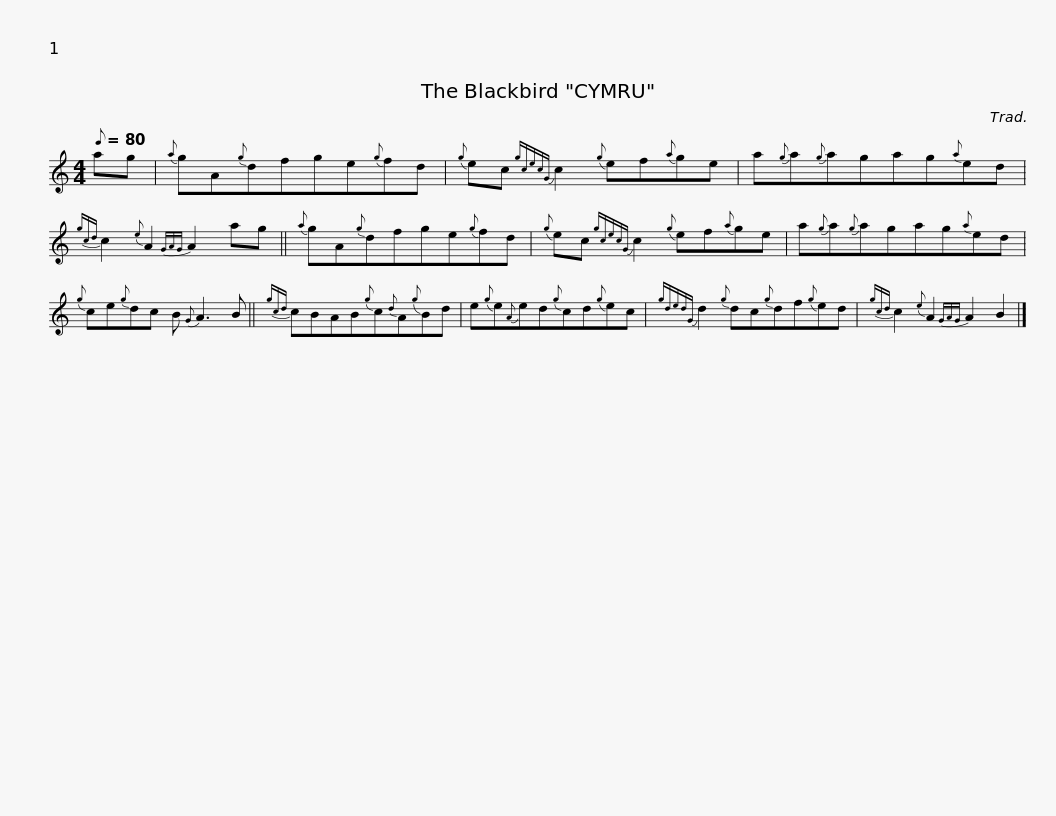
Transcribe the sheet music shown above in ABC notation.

X:1
L:1/8
Q:1/8=80
M:4/4
I:linebreak $
K:C
V:1 treble
V:1
 ag |{a} gA{g}dfge{g}fd |{g} ec{gcecG} c2{g} ef{a}ge |$ a{g}a{g}agag{a}ed |{gcd} c2{e} A2{GAG} A2 ag || %5
{a} gA{g}dfge{g}fd |${g} ec{gcecG} c2{g} ef{a}ge | a{g}a{g}agag{a}ed |{g} ce{g}dc B{G} A3 B ||${gcd} cBAB{g}c{d}A{g}Bd | %10
 e{g}e{A}ed{g}cd{g}ec |{gdedG} d2{g} dc{g}df{g}ed |${gcd} c2{e} A2{GAG} A2 B2 |] %13
